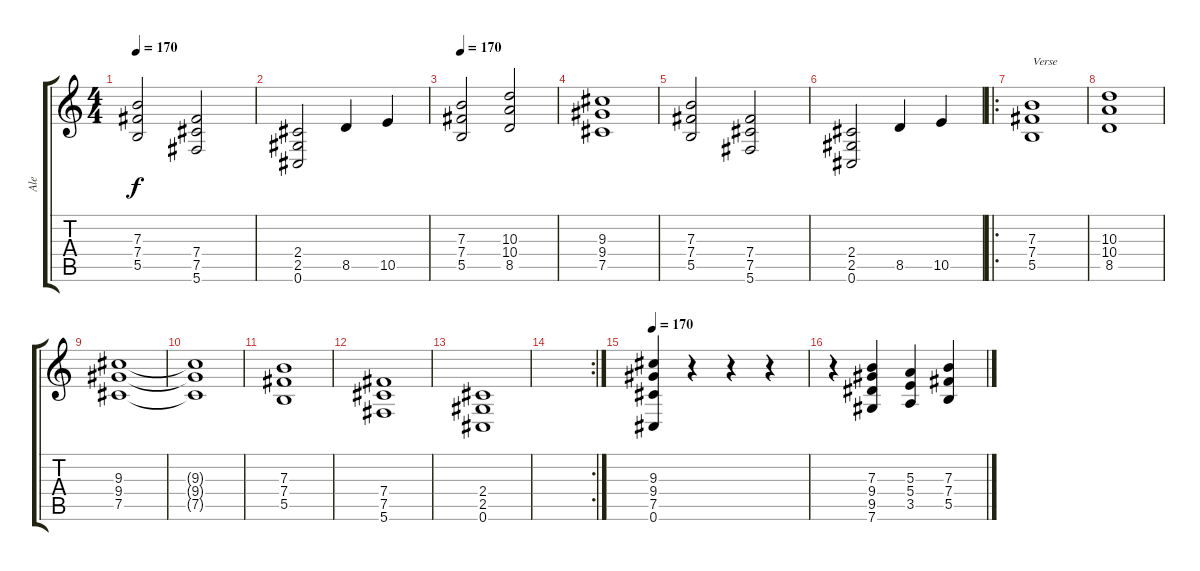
\track ("Ale" "Ale") {instrument distortionguitar}
\staff {score tabs}
\tuning (Db4 Ab3 E3 B2 Gb2 Db2) {hide}
\ts (4 4)
\tempo 170
\clef g2
\ks c
(7.3 7.4 5.5).2{dy f} (7.4 7.5 5.6).2 |
(2.4 2.5 0.6).2 8.5.4 10.5.4 |
\tempo 170
(7.3 7.4 5.5).2 (10.3 10.4 8.5).2 |
(9.3 9.4 7.5).1 |
(7.3 7.4 5.5).2 (7.4 7.5 5.6).2 |
(2.4 2.5 0.6).2 8.5.4 10.5.4 |
\ro
(7.3 7.4 5.5).1{txt "Verse"} |
(10.3 10.4 8.5).1 |
(9.3 9.4 7.5).1 |
(9.3{t} 9.4{t} 7.5{t}).1 |
(7.3 7.4 5.5).1 |
(7.4 7.5 5.6).1 |
(2.4 2.5 0.6).1 |
\rc 2
|
\tempo 170
(9.3 9.4 7.5 0.6).4 r.4 r.4 r.4 |
r.4 (7.3 9.4 9.5 7.6).4 (5.3 5.4 3.5).4 (7.3 7.4 5.5).4
